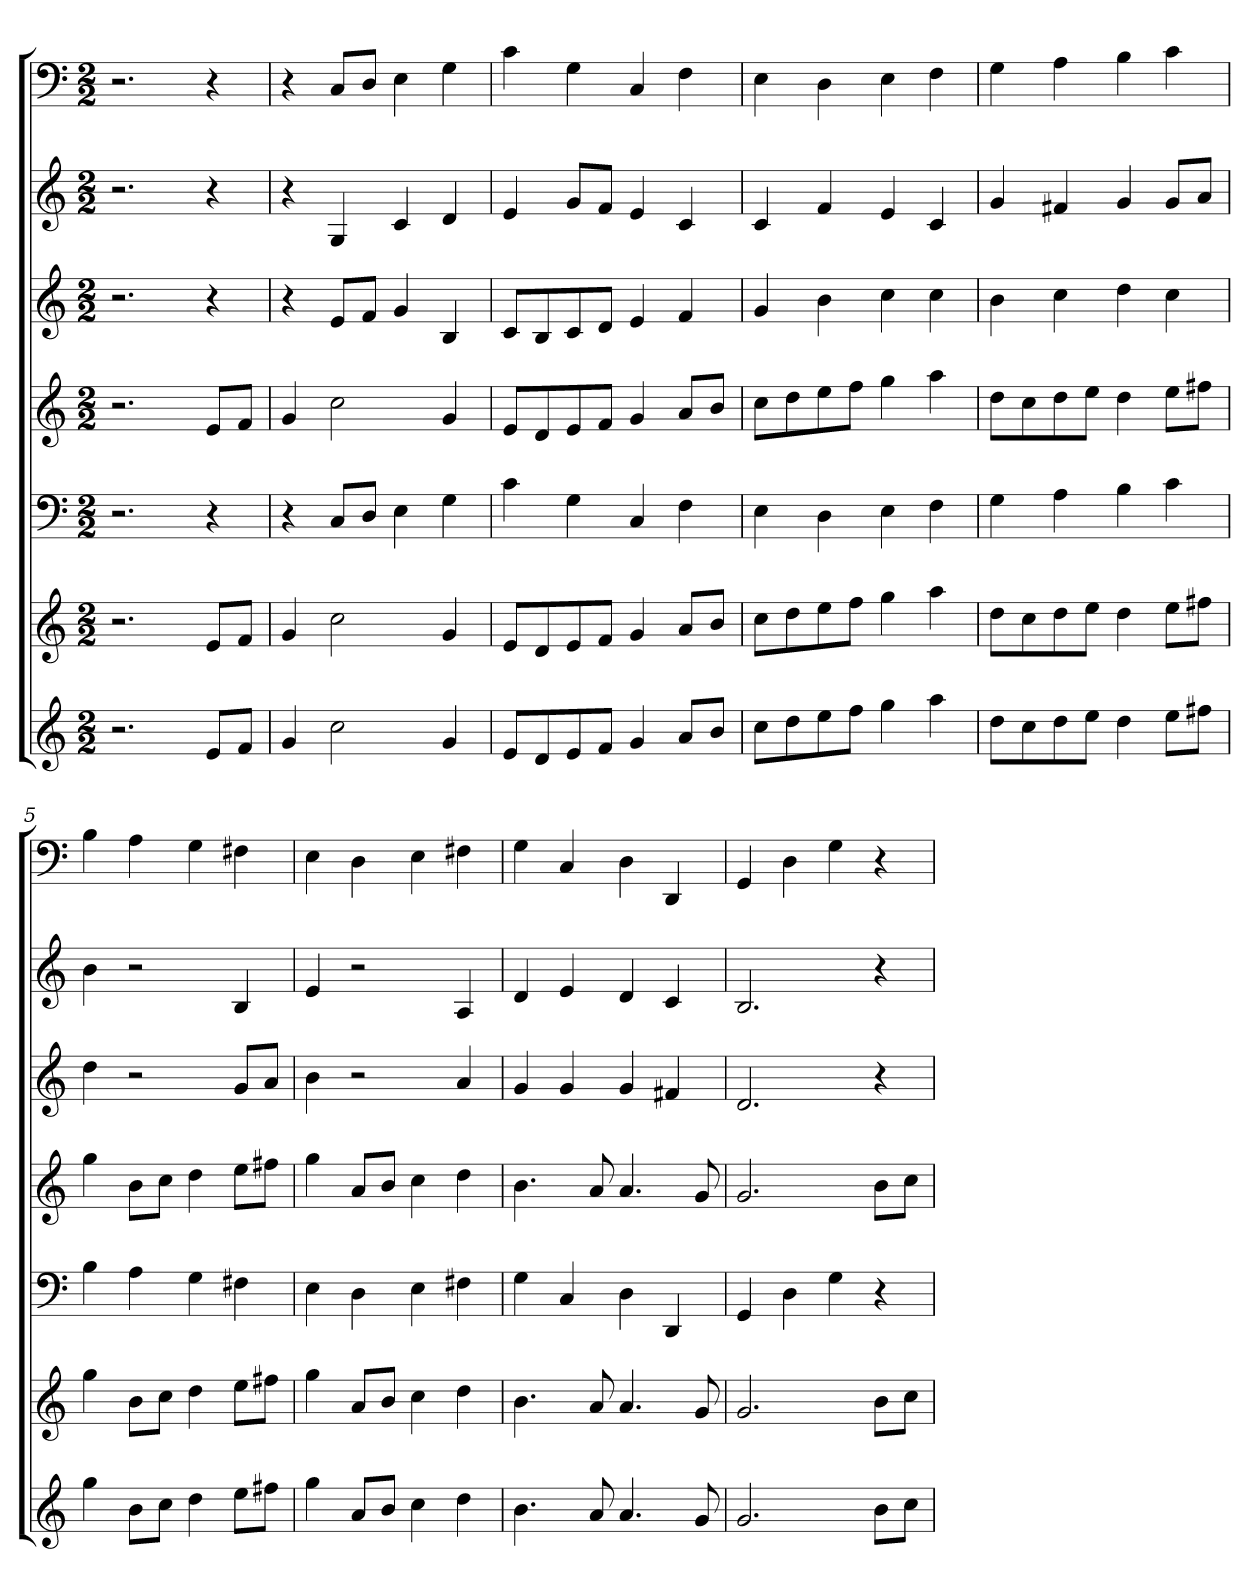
**kern	**kern	**kern	**kern	**kern	**kern	**kern
*part7	*part6	*part5	*part4	*part3	*part2	*part1
*staff7	*staff6	*staff5	*staff4	*staff3	*staff2	*staff1
*k[]	*k[]	*k[]	*k[]	*k[]	*k[]	*k[]
*C:	*C:	*C:	*C:	*C:	*C:	*C:
*M2/2	*M2/2	*M2/2	*M2/2	*M2/2	*M2/2	*M2/2
=	=	=	=	=	=	=
2.r	2.r	2.r	2.r	2.r	2.r	2.r
8eL	8eL	4r	8eL	4r	4r	4r
8fJ	8fJ	.	8fJ	.	.	.
=1	=1	=1	=1	=1	=1	=1
4g	4g	4r	4g	4r	4r	4r
2cc	2cc	8CL	2cc	8eL	4G	8CL
.	.	8DJ	.	8fJ	.	8DJ
.	.	4E	.	4g	4c	4E
4g	4g	4G	4g	4B	4d	4G
=2	=2	=2	=2	=2	=2	=2
8eL	8eL	4c	8eL	8cL	4e	4c
8d	8d	.	8d	8B	.	.
8e	8e	4G	8e	8c	8gL	4G
8fJ	8fJ	.	8fJ	8dJ	8fJ	.
4g	4g	4C	4g	4e	4e	4C
8aL	8aL	4F	8aL	4f	4c	4F
8bJ	8bJ	.	8bJ	.	.	.
=3	=3	=3	=3	=3	=3	=3
8ccL	8ccL	4E	8ccL	4g	4c	4E
8dd	8dd	.	8dd	.	.	.
8ee	8ee	4D	8ee	4b	4f	4D
8ffJ	8ffJ	.	8ffJ	.	.	.
4gg	4gg	4E	4gg	4cc	4e	4E
4aa	4aa	4F	4aa	4cc	4c	4F
=4	=4	=4	=4	=4	=4	=4
8ddL	8ddL	4G	8ddL	4b	4g	4G
8cc	8cc	.	8cc	.	.	.
8dd	8dd	4A	8dd	4cc	4f#X	4A
8eeJ	8eeJ	.	8eeJ	.	.	.
4dd	4dd	4B	4dd	4dd	4g	4B
8eeL	8eeL	4c	8eeL	4cc	8gL	4c
8ff#XJ	8ff#XJ	.	8ff#XJ	.	8aJ	.
=5	=5	=5	=5	=5	=5	=5
4gg	4gg	4B	4gg	4dd	4b	4B
8bL	8bL	4A	8bL	2r	2r	4A
8ccJ	8ccJ	.	8ccJ	.	.	.
4dd	4dd	4G	4dd	.	.	4G
8eeL	8eeL	4F#X	8eeL	8gL	4B	4F#X
8ff#XJ	8ff#XJ	.	8ff#XJ	8aJ	.	.
=6	=6	=6	=6	=6	=6	=6
4gg	4gg	4E	4gg	4b	4e	4E
8aL	8aL	4D	8aL	2r	2r	4D
8bJ	8bJ	.	8bJ	.	.	.
4cc	4cc	4E	4cc	.	.	4E
4dd	4dd	4F#X	4dd	4a	4A	4F#X
=7	=7	=7	=7	=7	=7	=7
4.b	4.b	4G	4.b	4g	4d	4G
.	.	4C	.	4g	4e	4C
8a	8a	.	8a	.	.	.
4.a	4.a	4D	4.a	4g	4d	4D
.	.	4DD	.	4f#X	4c	4DD
8g	8g	.	8g	.	.	.
=8	=8	=8	=8	=8	=8	=8
2.g	2.g	4GG	2.g	2.d	2.B	4GG
.	.	4D	.	.	.	4D
.	.	4G	.	.	.	4G
8bL	8bL	4r	8bL	4r	4r	4r
8ccJ	8ccJ	.	8ccJ	.	.	.
=	=	=	=	=	=	=
*-	*-	*-	*-	*-	*-	*-
